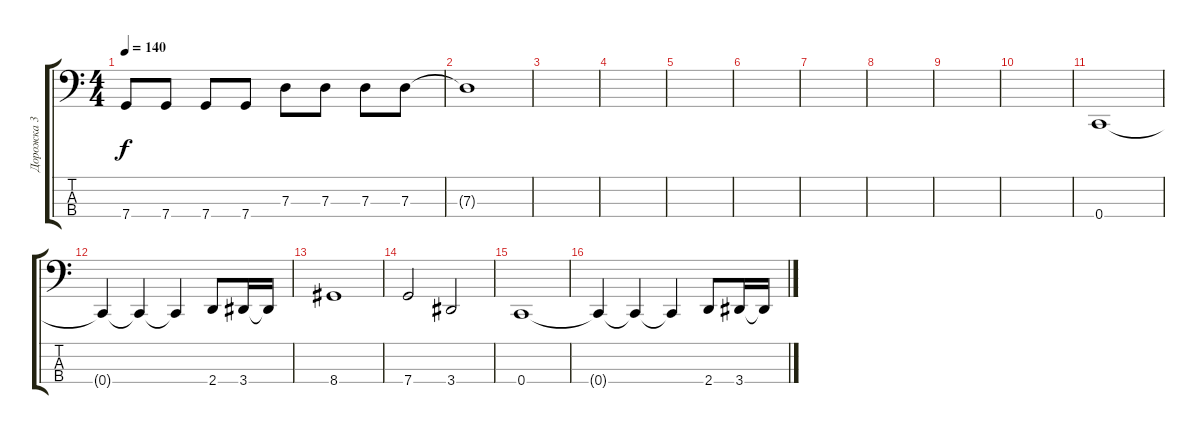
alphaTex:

\track ("Дорожка 3" "Дорожка 3") {instrument electricbasspick}
\staff {score tabs}
\tuning (F2 C2 G1 C1) {hide}
\ts (4 4)
\tempo 140
\clef f4
\ks c
7.4.8{dy f} 7.4.8 7.4.8 7.4.8 7.3.8 7.3.8 7.3.8 7.3.8 |
7.3{t}.1 |
|
|
|
|
|
|
|
|
0.4.1 |
0.4{t}.4 0.4{t}.4 0.4{t}.4 2.4.8 3.4.16 3.4{t}.16 |
8.4.1 |
7.4.2 3.4.2 |
0.4.1 |
0.4{t}.4 0.4{t}.4 0.4{t}.4 2.4.8 3.4.16 3.4{t}.16
